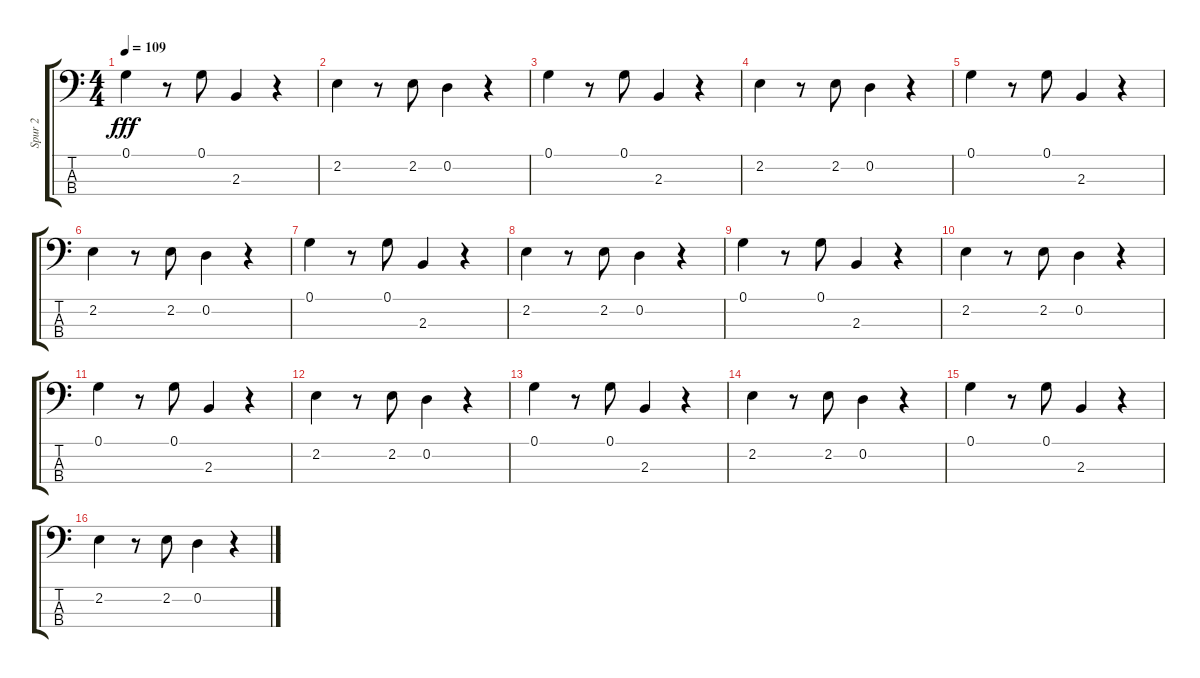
\track ("Spur 2" "Spur 2") {instrument fretlessbass}
\staff {score tabs}
\tuning (G2 D2 A1 E1) {hide}
\ts (4 4)
\tempo 109
\clef f4
\ks c
0.1.4{dy fff} r.8 0.1.8 2.3.4 r.4 |
2.2.4 r.8 2.2.8 0.2.4 r.4 |
0.1.4 r.8 0.1.8 2.3.4 r.4 |
2.2.4 r.8 2.2.8 0.2.4 r.4 |
0.1.4 r.8 0.1.8 2.3.4 r.4 |
2.2.4 r.8 2.2.8 0.2.4 r.4 |
0.1.4 r.8 0.1.8 2.3.4 r.4 |
2.2.4 r.8 2.2.8 0.2.4 r.4 |
0.1.4 r.8 0.1.8 2.3.4 r.4 |
2.2.4 r.8 2.2.8 0.2.4 r.4 |
0.1.4 r.8 0.1.8 2.3.4 r.4 |
2.2.4 r.8 2.2.8 0.2.4 r.4 |
0.1.4 r.8 0.1.8 2.3.4 r.4 |
2.2.4 r.8 2.2.8 0.2.4 r.4 |
0.1.4 r.8 0.1.8 2.3.4 r.4 |
2.2.4 r.8 2.2.8 0.2.4 r.4
